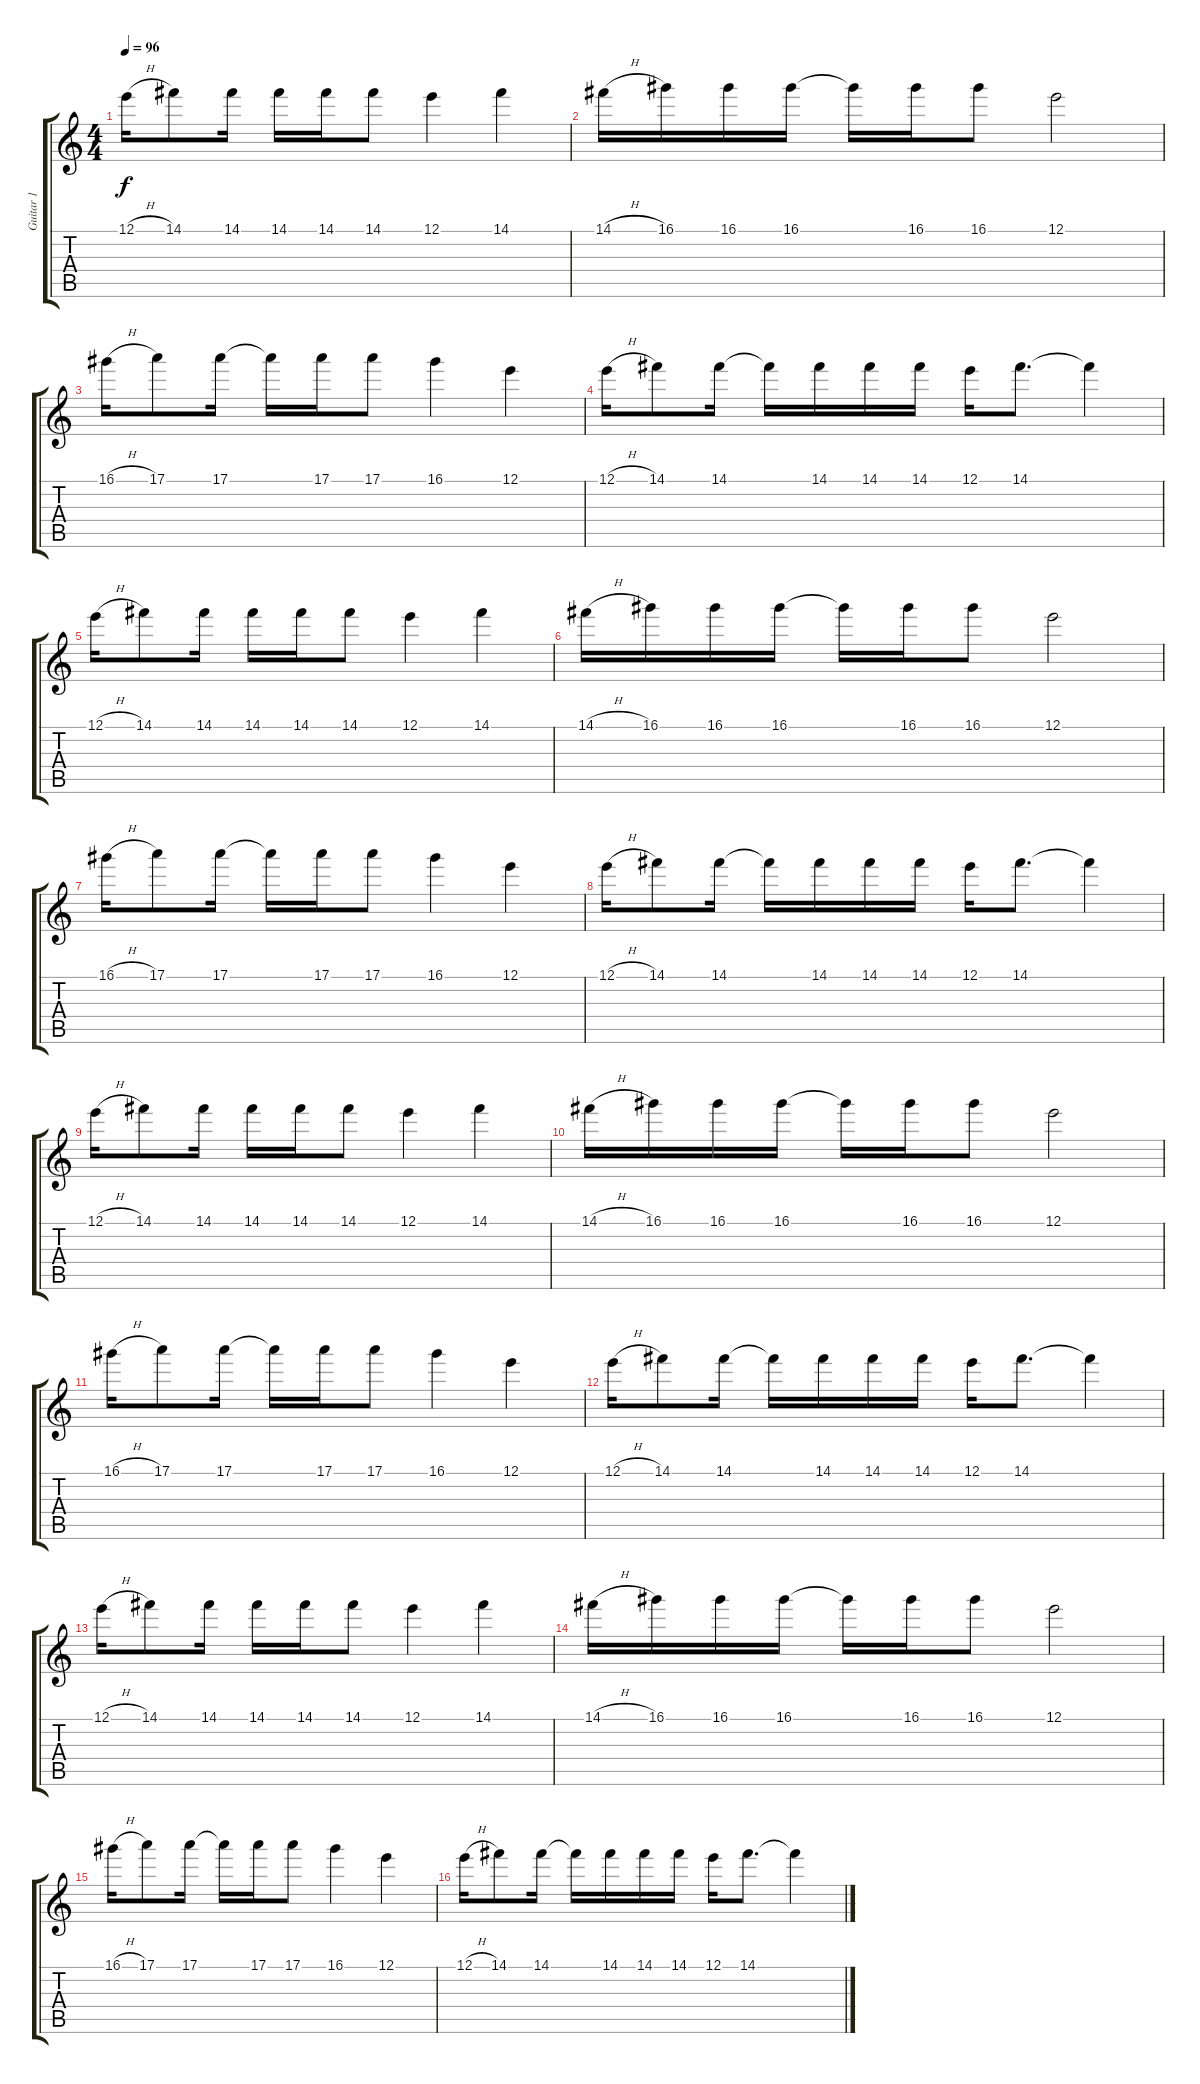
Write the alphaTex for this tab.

\track ("Guitar 1" "Guitar 1") {instrument electricguitarclean}
\staff {score tabs}
\tuning (E4 B3 G3 D3 A2 E2) {hide}
\ts (4 4)
\tempo 96
\clef g2
\ks c
12.1{h}.16{dy f} 14.1.8 14.1.16 14.1.16 14.1.16 14.1.8 12.1.4 14.1.4 |
14.1{h}.16 16.1.16 16.1.16 16.1.16 16.1{t}.16 16.1.16 16.1.8 12.1.2 |
16.1{h}.16 17.1.8 17.1.16 17.1{t}.16 17.1.16 17.1.8 16.1.4 12.1.4 |
12.1{h}.16 14.1.8 14.1.16 14.1{t}.16 14.1.16 14.1.16 14.1.16 12.1.16 14.1.8{d} 14.1{t}.4 |
12.1{h}.16 14.1.8 14.1.16 14.1.16 14.1.16 14.1.8 12.1.4 14.1.4 |
14.1{h}.16 16.1.16 16.1.16 16.1.16 16.1{t}.16 16.1.16 16.1.8 12.1.2 |
16.1{h}.16 17.1.8 17.1.16 17.1{t}.16 17.1.16 17.1.8 16.1.4 12.1.4 |
12.1{h}.16 14.1.8 14.1.16 14.1{t}.16 14.1.16 14.1.16 14.1.16 12.1.16 14.1.8{d} 14.1{t}.4 |
12.1{h}.16 14.1.8 14.1.16 14.1.16 14.1.16 14.1.8 12.1.4 14.1.4 |
14.1{h}.16 16.1.16 16.1.16 16.1.16 16.1{t}.16 16.1.16 16.1.8 12.1.2 |
16.1{h}.16 17.1.8 17.1.16 17.1{t}.16 17.1.16 17.1.8 16.1.4 12.1.4 |
12.1{h}.16 14.1.8 14.1.16 14.1{t}.16 14.1.16 14.1.16 14.1.16 12.1.16 14.1.8{d} 14.1{t}.4 |
12.1{h}.16 14.1.8 14.1.16 14.1.16 14.1.16 14.1.8 12.1.4 14.1.4 |
14.1{h}.16 16.1.16 16.1.16 16.1.16 16.1{t}.16 16.1.16 16.1.8 12.1.2 |
16.1{h}.16 17.1.8 17.1.16 17.1{t}.16 17.1.16 17.1.8 16.1.4 12.1.4 |
12.1{h}.16 14.1.8 14.1.16 14.1{t}.16 14.1.16 14.1.16 14.1.16 12.1.16 14.1.8{d} 14.1{t}.4
